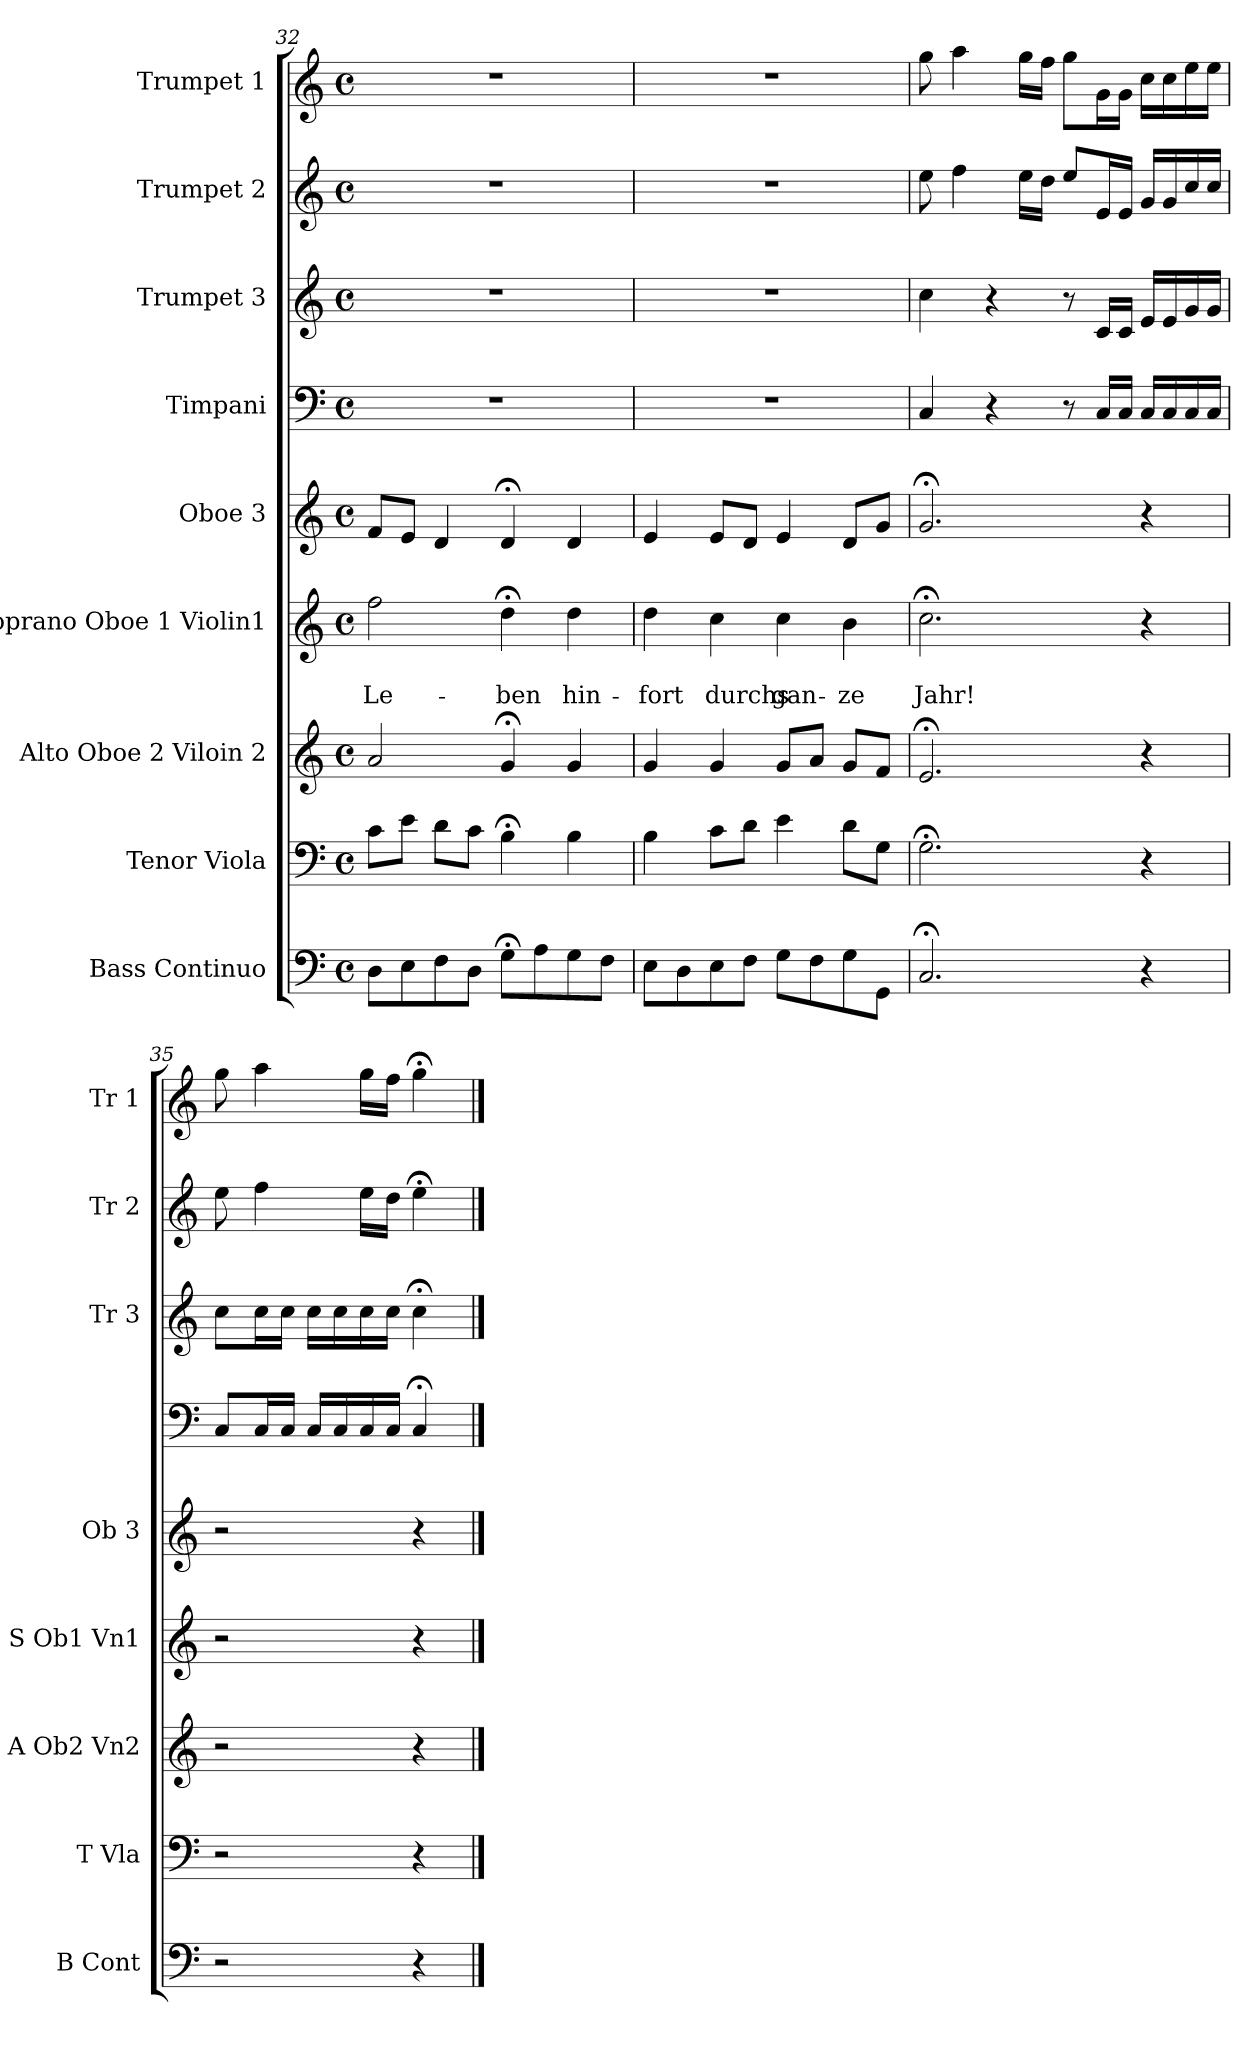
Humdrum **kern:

**kern	**kern	**kern	**kern	**text	**text	**kern	**kern	**kern	**kern	**kern
*part9	*part8	*part7	*part6	*part6	*part6	*part5	*part4	*part3	*part2	*part1
*staff9	*staff8	*staff7	*staff6	*staff6	*staff6	*staff5	*staff4	*staff3	*staff2	*staff1
*I"Bass Continuo	*I"Tenor Viola	*I"Alto Oboe 2 Viloin 2	*I"Soprano Oboe 1 Violin1	*	*	*I"Oboe 3	*I"Timpani	*I"Trumpet 3	*I"Trumpet 2	*I"Trumpet 1
*I'B Cont	*I'T Vla	*I'A Ob2 Vn2	*I'S Ob1 Vn1	*	*	*I'Ob 3	*	*I'Tr 3	*I'Tr 2	*I'Tr 1
!!LO:PB:g=z
*clefF4	*clefF4	*clefG2	*clefG2	*	*	*clefG2	*clefF4	*clefG2	*clefG2	*clefG2
*k[]	*k[]	*k[]	*k[]	*	*	*k[]	*k[]	*k[]	*k[]	*k[]
*	*	*	*	*	*	*	*	*	*	*C:
*M4/4	*M4/4	*M4/4	*M4/4	*	*	*M4/4	*M4/4	*M4/4	*M4/4	*M4/4
*met(c)	*met(c)	*met(c)	*met(c)	*	*	*met(c)	*met(c)	*met(c)	*met(c)	*met(c)
=32	=32	=32	=32	=32	=32	=32	=32	=32	=32	=32
8D\L	8c\L	2a/	2ff\	.	Le-	8f/L	1r	1r	1r	1r
8E\	8e\J	.	.	.	.	8e/J	.	.	.	.
8F\	8d\L	.	.	.	.	4d/	.	.	.	.
8D\J	8c\J	.	.	.	.	.	.	.	.	.
8G;<\L	4B;<\	4g;</	4dd;<\	.	-ben	4d;</	.	.	.	.
8A\	.	.	.	.	.	.	.	.	.	.
8G\	4B\	4g/	4dd\	.	hin-	4d/	.	.	.	.
8F\J	.	.	.	.	.	.	.	.	.	.
=33	=33	=33	=33	=33	=33	=33	=33	=33	=33	=33
8E\L	4B\	4g/	4dd\	.	-fort	4e/	1r	1r	1r	1r
8D\	.	.	.	.	.	.	.	.	.	.
8E\	8c\L	4g/	4cc\	.	durchs	8e/L	.	.	.	.
8F\J	8d\J	.	.	.	.	8d/J	.	.	.	.
8G\L	4e\	8g/L	4cc\	.	gan-	4e/	.	.	.	.
8F\	.	8a/J	.	.	.	.	.	.	.	.
8G\	8d\L	8g/L	4b\	.	-ze	8d/L	.	.	.	.
8GG\J	8G\J	8f/J	.	.	.	8g/J	.	.	.	.
=34	=34	=34	=34	=34	=34	=34	=34	=34	=34	=34
2.C;</	2.G;<\	2.e;</	2.cc;<\	.	Jahr!	2.g;</	4C/	4cc\	8ee\	8gg\
.	.	.	.	.	.	.	.	.	4ff\	4aa\
.	.	.	.	.	.	.	4r	4r	.	.
.	.	.	.	.	.	.	.	.	16ee\LL	16gg\LL
.	.	.	.	.	.	.	.	.	16dd\JJ	16ff\JJ
.	.	.	.	.	.	.	8r	8r	8ee/L	8gg\L
.	.	.	.	.	.	.	16C/LL	16c/LL	16e/L	16g\L
.	.	.	.	.	.	.	16C/JJ	16c/JJ	16e/JJ	16g\JJ
4r	4r	4r	4r	.	.	4r	16C/LL	16e/LL	16g/LL	16cc\LL
.	.	.	.	.	.	.	16C/	16e/	16g/	16cc\
.	.	.	.	.	.	.	16C/	16g/	16cc/	16ee\
.	.	.	.	.	.	.	16C/JJ	16g/JJ	16cc/JJ	16ee\JJ
=35	=35	=35	=35	=35	=35	=35	=35	=35	=35	=35
2r	2r	2r	2r	.	.	2r	8C/L	8cc\L	8ee\	8gg\
.	.	.	.	.	.	.	16C/L	16cc\L	4ff\	4aa\
.	.	.	.	.	.	.	16C/JJ	16cc\JJ	.	.
.	.	.	.	.	.	.	16C/LL	16cc\LL	.	.
.	.	.	.	.	.	.	16C/	16cc\	.	.
.	.	.	.	.	.	.	16C/	16cc\	16ee\LL	16gg\LL
.	.	.	.	.	.	.	16C/JJ	16cc\JJ	16dd\JJ	16ff\JJ
4r	4r	4r	4r	.	.	4r	4C;</	4cc;<\	4ee;<\	4gg;<\
==	==	==	==	==	==	==	==	==	==	==
*-	*-	*-	*-	*-	*-	*-	*-	*-	*-	*-
